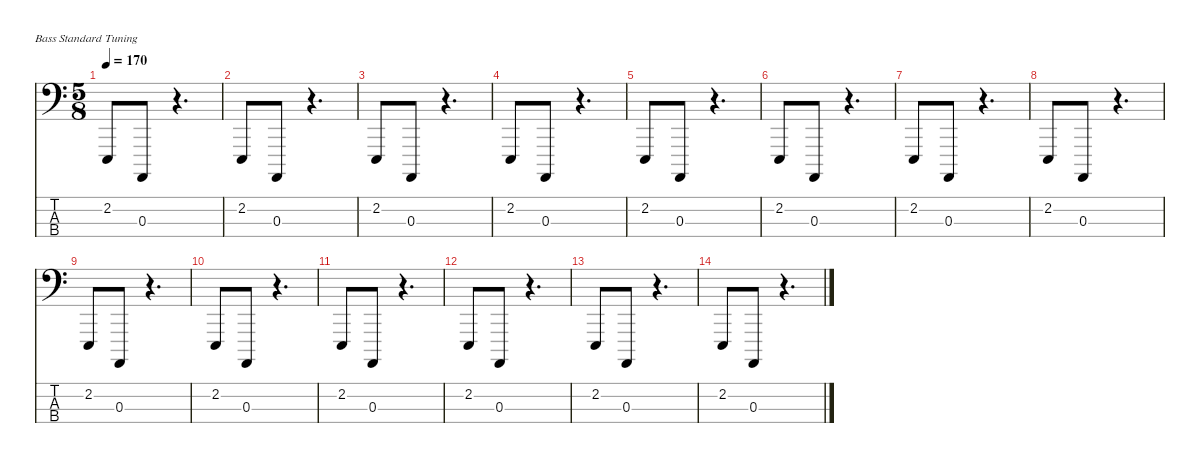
\defaultSystemsLayout 4
\hideDynamics
\bracketExtendMode nobrackets
\singleTrackTrackNamePolicy hidden
\multiTrackTrackNamePolicy hidden
\firstSystemTrackNameMode fullname
\firstSystemTrackNameOrientation horizontal
\otherSystemsTrackNameOrientation horizontal
\track ("Timpani" "timp.") {instrument timpani}
\staff {score tabs}
\tuning (G2 D2 A1 E1)
\displaytranspose -12
\ts (5 8)
\tempo 170
\clef f4
\ks c
2.2.8{dy fff beam Up} 0.3.8{dy ff beam Up} r.4{d beam Up} |
2.2.8{dy fff beam Up} 0.3.8{dy ff beam Up} r.4{d beam Up} |
2.2.8{dy fff beam Up} 0.3.8{dy ff beam Up} r.4{d beam Up} |
2.2.8{dy fff beam Up} 0.3.8{dy ff beam Up} r.4{d beam Up} |
2.2.8{dy fff beam Up} 0.3.8{dy ff beam Up} r.4{d beam Up} |
2.2.8{dy fff beam Up} 0.3.8{dy ff beam Up} r.4{d beam Up} |
2.2.8{dy fff beam Up} 0.3.8{dy ff beam Up} r.4{d beam Up} |
2.2.8{dy fff beam Up} 0.3.8{dy ff beam Up} r.4{d beam Up} |
2.2.8{dy fff beam Up} 0.3.8{dy ff beam Up} r.4{d beam Up} |
2.2.8{dy fff beam Up} 0.3.8{dy ff beam Up} r.4{d beam Up} |
2.2.8{dy fff beam Up} 0.3.8{dy ff beam Up} r.4{d beam Up} |
2.2.8{dy fff beam Up} 0.3.8{dy ff beam Up} r.4{d beam Up} |
2.2.8{dy fff beam Up} 0.3.8{dy ff beam Up} r.4{d beam Up} |
2.2.8{dy fff beam Up} 0.3.8{dy ff beam Up} r.4{d beam Up}
